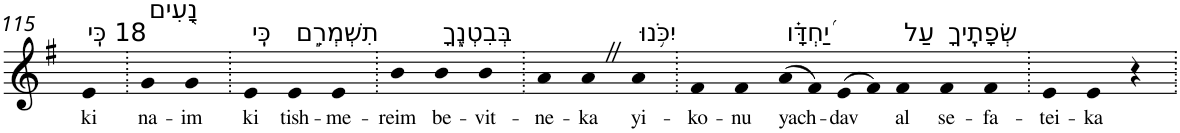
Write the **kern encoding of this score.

**kern	**text
*part1	*part1
*staff1	*staff1
*I"Piano	*
*I'Pno	*
!!LO:PB:g=z
*clefG2	*
*k[f#]	*
*G:	*
=115	=115
!LO:TX:a:t=18 כִּֽי	!
!	!LO:LY:b
4e	ki
=116.	=116.
!LO:TX:a:t=נָ֭עִים	!
!	!LO:LY:b
4g	na-
!	!LO:LY:b
4g	-im
=117.	=117.
!LO:TX:a:t=כִּֽי	!
!	!LO:LY:b
4e	ki
!LO:TX:a:t=תִשְׁמְרֵ֣ם	!
!	!LO:LY:b
4e	tish-
!	!LO:LY:b
4e	-me-
=118.	=118.
!	!LO:LY:b
4b	-reim
!LO:TX:a:t=בְּבִטְנֶ֑ךָ	!
!	!LO:LY:b
4b	be-
!	!LO:LY:b
4b	-vit-
=119.	=119.
!	!LO:LY:b
4a	-ne-
!	!LO:LY:b
4aZ	-ka
!LO:TX:a:t=יִכֹּ֥נוּ	!
!	!LO:LY:b
4a	yi-
=120.	=120.
!	!LO:LY:b
4f#	-ko-
!	!LO:LY:b
4f#	-nu
!LO:TX:a:t=יַ֝חְדָּ֗ו	!
!	!LO:LY:b
(>8a	yach-
8f#)	.
!	!LO:LY:b
(>8e	-dav
8f#)	.
!LO:TX:a:t=עַל	!
!	!LO:LY:b
4f#	al
!LO:TX:a:t=שְׂפָתֶֽיךָ	!
!	!LO:LY:b
4f#	se-
!	!LO:LY:b
4f#	-fa-
=121.	=121.
!	!LO:LY:b
4e	-tei-
!	!LO:LY:b
4e	-ka
4r	.
=.	=.
*-	*-
